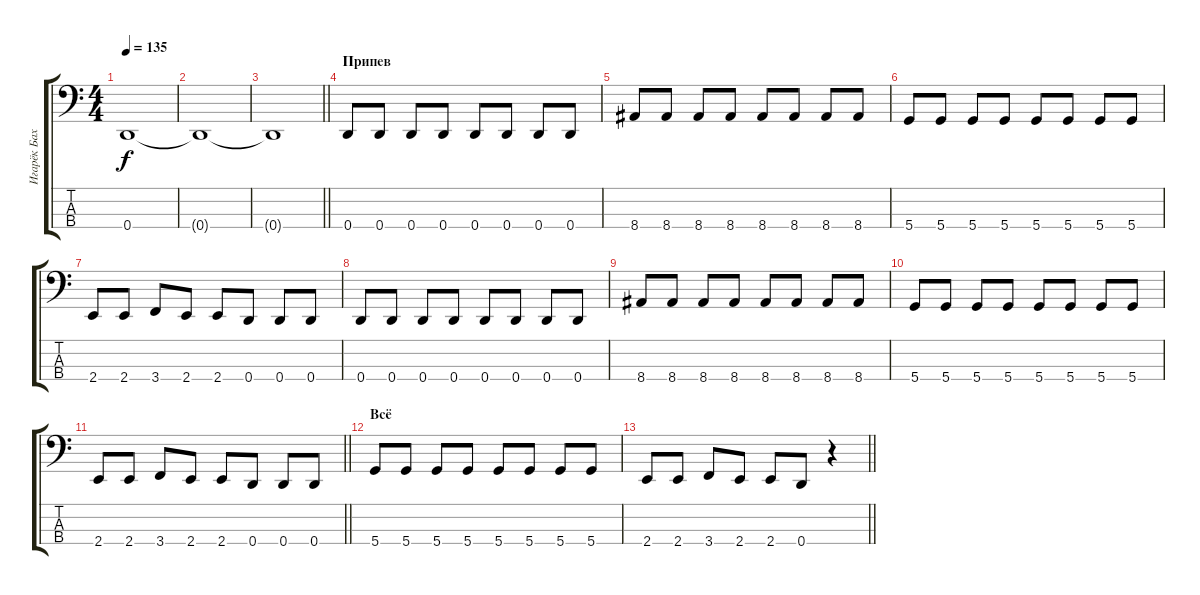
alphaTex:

\track ("Игарёк Бах" "Игарёк Бах") {instrument electricbassfinger}
\staff {score tabs}
\tuning (G2 D2 A1 D1) {hide}
\ts (4 4)
\tempo 135
\clef f4
\ks c
0.4{t}.1{dy f} |
0.4{t}.1 |
\barLineRight lightlight
0.4{t}.1 |
\section ("" "Припев")
0.4.8 0.4.8 0.4.8 0.4.8 0.4.8 0.4.8 0.4.8 0.4.8 |
8.4.8 8.4.8 8.4.8 8.4.8 8.4.8 8.4.8 8.4.8 8.4.8 |
5.4.8 5.4.8 5.4.8 5.4.8 5.4.8 5.4.8 5.4.8 5.4.8 |
2.4.8 2.4.8 3.4.8 2.4.8 2.4.8 0.4.8 0.4.8 0.4.8 |
0.4.8 0.4.8 0.4.8 0.4.8 0.4.8 0.4.8 0.4.8 0.4.8 |
8.4.8 8.4.8 8.4.8 8.4.8 8.4.8 8.4.8 8.4.8 8.4.8 |
5.4.8 5.4.8 5.4.8 5.4.8 5.4.8 5.4.8 5.4.8 5.4.8 |
\barLineRight lightlight
2.4.8 2.4.8 3.4.8 2.4.8 2.4.8 0.4.8 0.4.8 0.4.8 |
\section ("" "Всё")
5.4.8 5.4.8 5.4.8 5.4.8 5.4.8 5.4.8 5.4.8 5.4.8 |
\barLineRight lightlight
2.4.8 2.4.8 3.4.8 2.4.8 2.4.8 0.4.8 r.4
